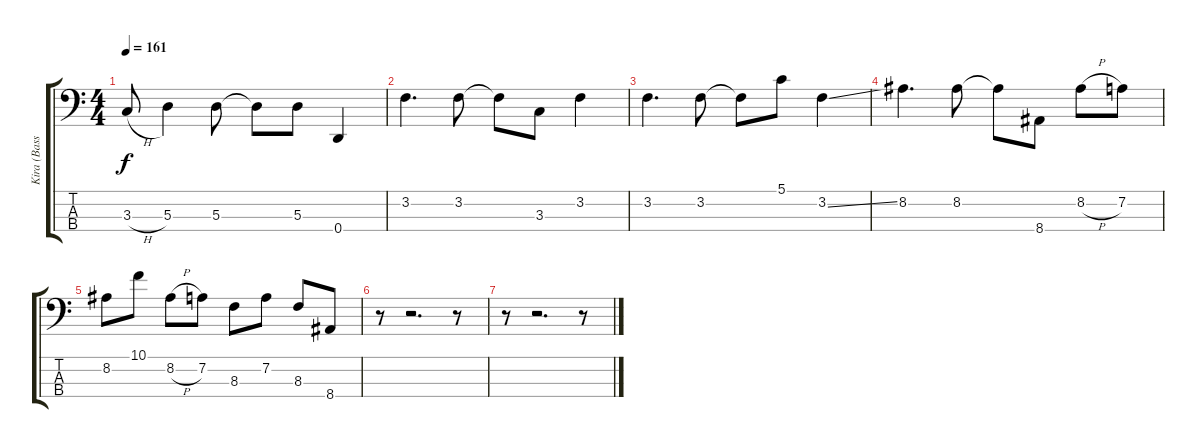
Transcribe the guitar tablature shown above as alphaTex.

\track ("Kira (Bass)" "Kira (Bass") {instrument electricbassfinger}
\staff {score tabs}
\tuning (G2 D2 A1 D1) {hide}
\ts (4 4)
\tempo 161
\clef f4
\ks c
3.3{h}.8{dy f} 5.3.4 5.3.8 5.3{t}.8 5.3.8 0.4.4 |
3.2.4{d} 3.2.8 3.2{t}.8 3.3.8 3.2.4 |
3.2.4{d} 3.2.8 3.2{t}.8 5.1.8 3.2{ss}.4 |
8.2.4{d} 8.2.8 8.2{t}.8 8.4.8 8.2{h}.8 7.2.8 |
8.2.8 10.1.8 8.2{h}.8 7.2.8 8.3.8 7.2.8 8.3.8 8.4.8 |
r.8 r.2{d} r.8 |
r.8 r.2{d} r.8
